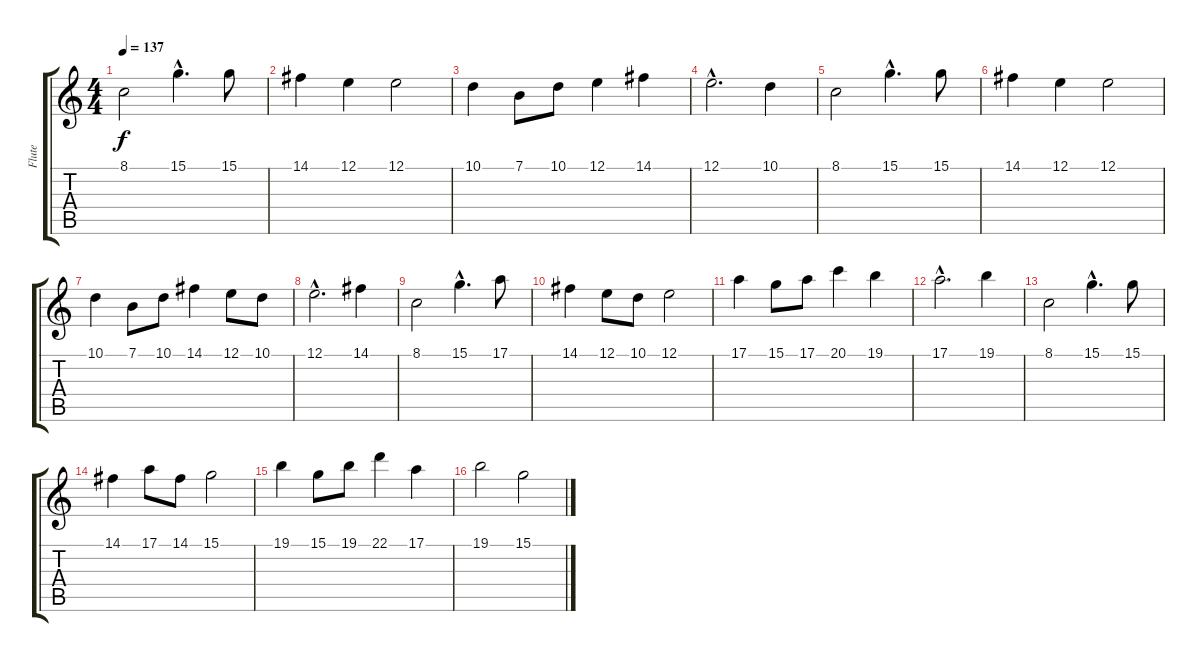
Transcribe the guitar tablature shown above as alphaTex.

\track ("Flute" "Flute") {instrument piccolo}
\staff {score tabs}
\tuning (E4 B3 G3 D3 A2 E2) {hide}
\ts (4 4)
\tempo 137
\clef g2
\ks c
8.1.2{dy f} 15.1{hac}.4{d} 15.1.8 |
14.1.4 12.1.4 12.1.2 |
10.1.4 7.1.8 10.1.8 12.1.4 14.1.4 |
12.1{hac}.2{d} 10.1.4 |
8.1.2 15.1{hac}.4{d} 15.1.8 |
14.1.4 12.1.4 12.1.2 |
10.1.4 7.1.8 10.1.8 14.1.4 12.1.8 10.1.8 |
12.1{hac}.2{d} 14.1.4 |
8.1.2 15.1{hac}.4{d} 17.1.8 |
14.1.4 12.1.8 10.1.8 12.1.2 |
17.1.4 15.1.8 17.1.8 20.1.4 19.1.4 |
17.1{hac}.2{d} 19.1.4 |
8.1.2 15.1{hac}.4{d} 15.1.8 |
14.1.4 17.1.8 14.1.8 15.1.2 |
19.1.4 15.1.8 19.1.8 22.1.4 17.1.4 |
19.1.2 15.1.2
